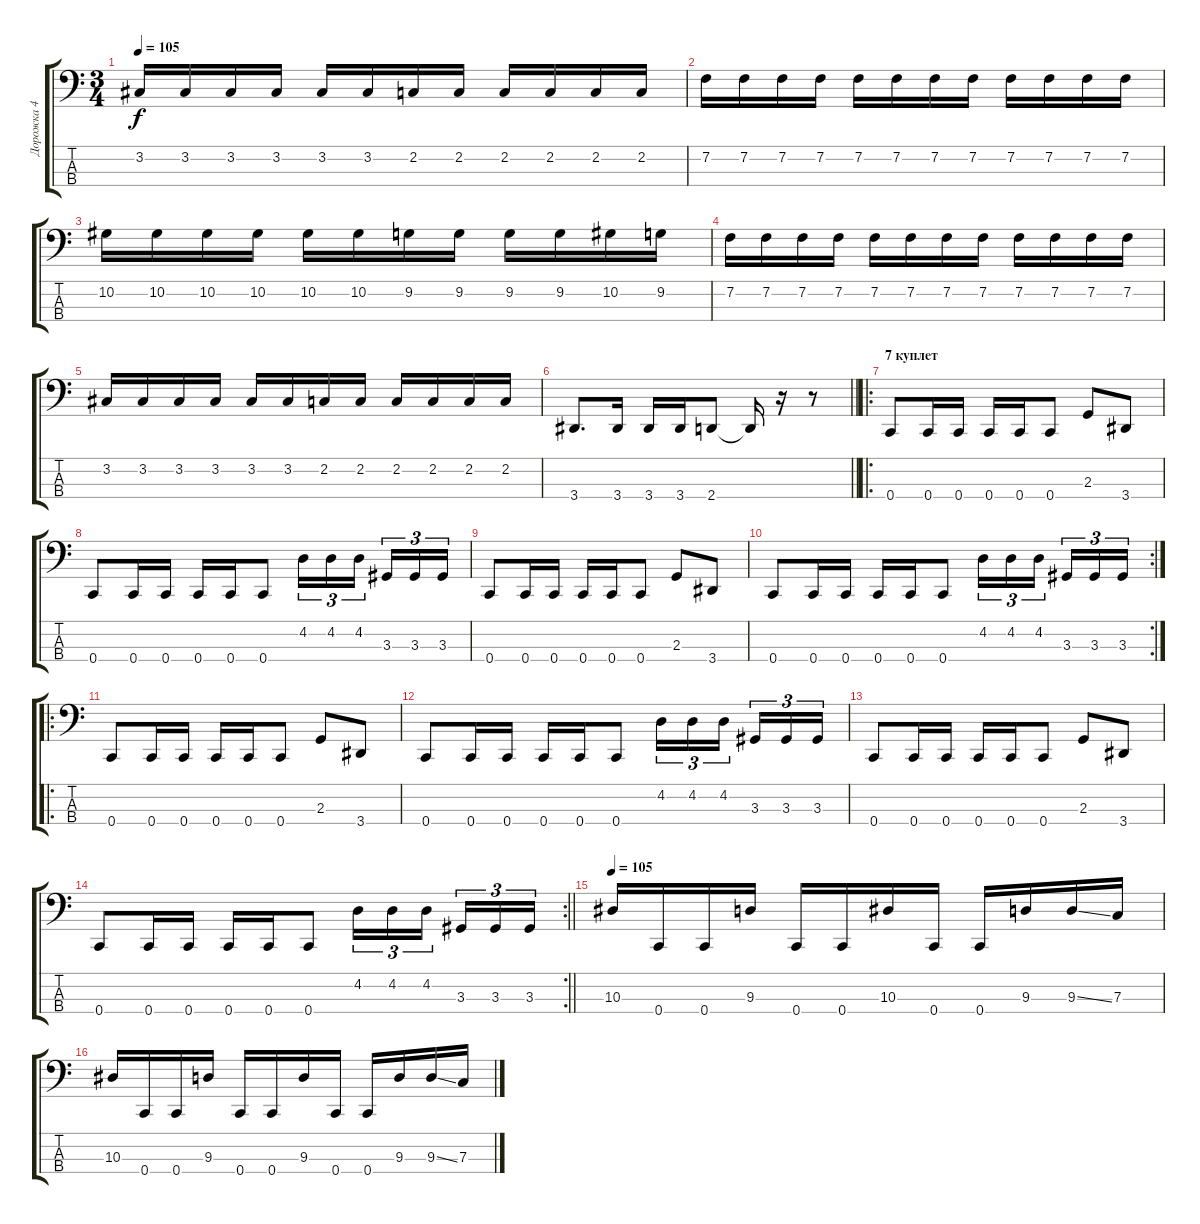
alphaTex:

\track ("Дорожка 4" "Дорожка 4") {instrument slapbass1}
\staff {score tabs}
\tuning (Eb2 Bb1 F1 C1) {hide}
\ts (3 4)
\tempo 105
\clef f4
\ks c
3.2.16{dy f} 3.2.16 3.2.16 3.2.16 3.2.16 3.2.16 2.2.16 2.2.16 2.2.16 2.2.16 2.2.16 2.2.16 |
7.2.16 7.2.16 7.2.16 7.2.16 7.2.16 7.2.16 7.2.16 7.2.16 7.2.16 7.2.16 7.2.16 7.2.16 |
10.2.16 10.2.16 10.2.16 10.2.16 10.2.16 10.2.16 9.2.16 9.2.16 9.2.16 9.2.16 10.2.16 9.2.16 |
7.2.16 7.2.16 7.2.16 7.2.16 7.2.16 7.2.16 7.2.16 7.2.16 7.2.16 7.2.16 7.2.16 7.2.16 |
3.2.16 3.2.16 3.2.16 3.2.16 3.2.16 3.2.16 2.2.16 2.2.16 2.2.16 2.2.16 2.2.16 2.2.16 |
\barLineRight lightlight
3.4.8{d} 3.4.16 3.4.16 3.4.16 2.4.8 2.4{t}.16 r.16 r.8 |
\ro
\section ("" "7 куплет")
0.4.8 0.4.16 0.4.16 0.4.16 0.4.16 0.4.8 2.3.8 3.4.8 |
0.4.8 0.4.16 0.4.16 0.4.16 0.4.16 0.4.8 4.2.16{tu (3 2)} 4.2.16{tu (3 2)} 4.2.16{tu (3 2) beam splitsecondary} 3.3.16{tu (3 2)} 3.3.16{tu (3 2)} 3.3.16{tu (3 2)} |
0.4.8 0.4.16 0.4.16 0.4.16 0.4.16 0.4.8 2.3.8 3.4.8 |
\rc 2
0.4.8 0.4.16 0.4.16 0.4.16 0.4.16 0.4.8 4.2.16{tu (3 2)} 4.2.16{tu (3 2)} 4.2.16{tu (3 2) beam splitsecondary} 3.3.16{tu (3 2)} 3.3.16{tu (3 2)} 3.3.16{tu (3 2)} |
\ro
0.4.8 0.4.16 0.4.16 0.4.16 0.4.16 0.4.8 2.3.8 3.4.8 |
0.4.8 0.4.16 0.4.16 0.4.16 0.4.16 0.4.8 4.2.16{tu (3 2)} 4.2.16{tu (3 2)} 4.2.16{tu (3 2) beam splitsecondary} 3.3.16{tu (3 2)} 3.3.16{tu (3 2)} 3.3.16{tu (3 2)} |
0.4.8 0.4.16 0.4.16 0.4.16 0.4.16 0.4.8 2.3.8 3.4.8 |
\rc 2
\barLineRight lightlight
0.4.8 0.4.16 0.4.16 0.4.16 0.4.16 0.4.8 4.2.16{tu (3 2)} 4.2.16{tu (3 2)} 4.2.16{tu (3 2) beam splitsecondary} 3.3.16{tu (3 2)} 3.3.16{tu (3 2)} 3.3.16{tu (3 2)} |
\tempo 105
10.3.16 0.4.16 0.4.16 9.3.16 0.4.16 0.4.16 10.3.16 0.4.16 0.4.16 9.3.16 9.3{ss}.16 7.3.16 |
10.3.16 0.4.16 0.4.16 9.3.16 0.4.16 0.4.16 9.3.16 0.4.16 0.4.16 9.3.16 9.3{ss}.16 7.3.16
